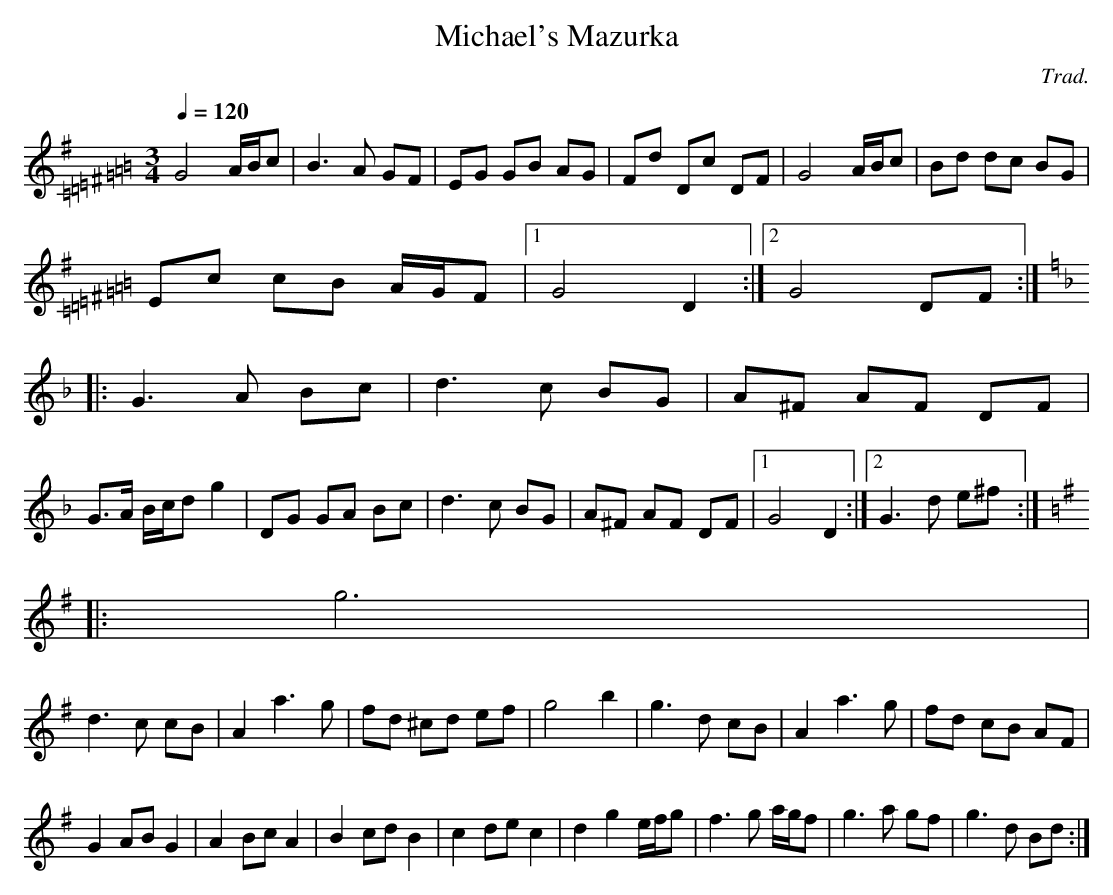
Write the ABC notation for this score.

X:1     %Music
T:Michael's Mazurka     %Tune name
C:Trad.     %Tune composer
Q:1/4=120     %Tempo
V:1     %
     %!STAVE 0 '' @
     %!INSTR 'Piano 1' 0 0 @
|:
M:3/4     %Meter
L:1/8     %
K:G =C =D =E ^F =G =A =B
G4 A/B/c |B3 A GF |EG GB AG |Fd Dc DF |G4 A/B/c |Bd dc BG |
Ec cB A/G/F |[1G4 D2 :|[2G4 DF ::
K:F
G3 A Bc |d3 c BG |A^F AF DF |
G3/2A/ B/c/d g2 |DG GA Bc |d3 c BG |A^F AF DF |[1G4 D2 :|[2G3 d e^f ::
K:G
g6 |
d3 c cB |A2 a3 g |fd ^cd ef |g4 b2 |g3 d cB |A2 a3 g |fd cB AF |
G2 AB G2 |A2 Bc A2 |B2 cd B2 |c2 de c2 |d2 g2 e/f/g |f3 g a/g/f |g3 a gf |g3 d Bd :|
     %End of file
